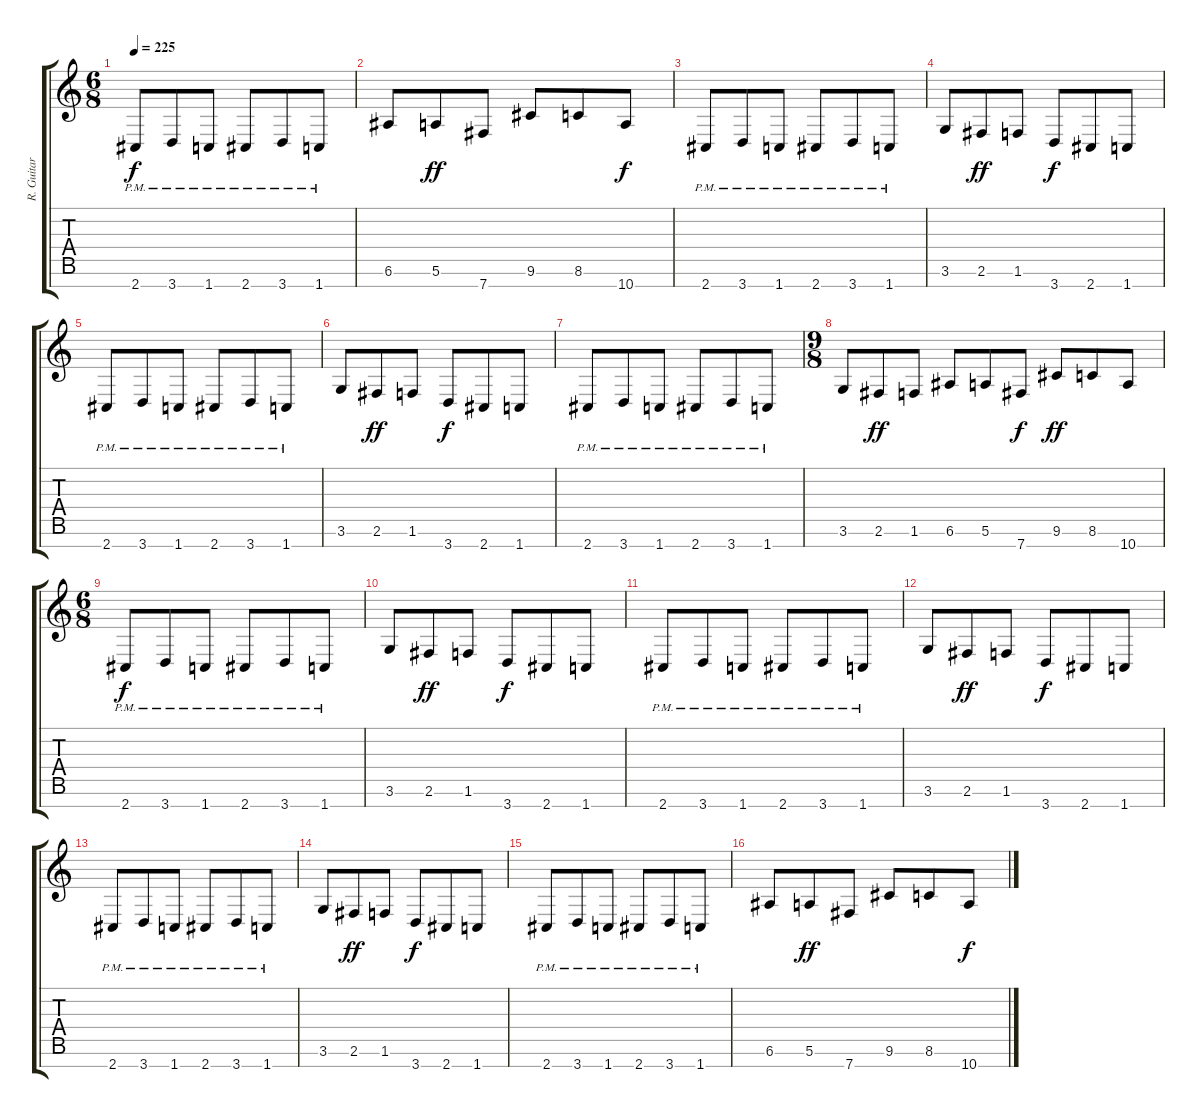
\track ("R. Guitar 1" "R. Guitar ") {instrument distortionguitar}
\staff {score tabs}
\tuning (E4 B3 G3 D3 A2 E2 B1) {hide}
\ts (6 8)
\tempo 225
\clef g2
\ks c
2.7{pm}.8{dy f} 3.7{pm}.8 1.7{pm}.8 2.7{pm}.8 3.7{pm}.8 1.7{pm}.8 |
6.6.8 5.6.8{dy ff} 7.7.8 9.6.8 8.6.8 10.7.8{dy f} |
2.7{pm}.8 3.7{pm}.8 1.7{pm}.8 2.7{pm}.8 3.7{pm}.8 1.7{pm}.8 |
3.6.8 2.6.8{dy ff} 1.6.8 3.7.8{dy f} 2.7.8 1.7.8 |
2.7{pm}.8 3.7{pm}.8 1.7{pm}.8 2.7{pm}.8 3.7{pm}.8 1.7{pm}.8 |
3.6.8 2.6.8{dy ff} 1.6.8 3.7.8{dy f} 2.7.8 1.7.8 |
2.7{pm}.8 3.7{pm}.8 1.7{pm}.8 2.7{pm}.8 3.7{pm}.8 1.7{pm}.8 |
\ts (9 8)
3.6.8 2.6.8{dy ff} 1.6.8 6.6.8 5.6.8 7.7.8{dy f} 9.6.8{dy ff} 8.6.8 10.7.8 |
\ts (6 8)
2.7{pm}.8{dy f} 3.7{pm}.8 1.7{pm}.8 2.7{pm}.8 3.7{pm}.8 1.7{pm}.8 |
3.6.8 2.6.8{dy ff} 1.6.8 3.7.8{dy f} 2.7.8 1.7.8 |
2.7{pm}.8 3.7{pm}.8 1.7{pm}.8 2.7{pm}.8 3.7{pm}.8 1.7{pm}.8 |
3.6.8 2.6.8{dy ff} 1.6.8 3.7.8{dy f} 2.7.8 1.7.8 |
2.7{pm}.8 3.7{pm}.8 1.7{pm}.8 2.7{pm}.8 3.7{pm}.8 1.7{pm}.8 |
3.6.8 2.6.8{dy ff} 1.6.8 3.7.8{dy f} 2.7.8 1.7.8 |
2.7{pm}.8 3.7{pm}.8 1.7{pm}.8 2.7{pm}.8 3.7{pm}.8 1.7{pm}.8 |
6.6.8 5.6.8{dy ff} 7.7.8 9.6.8 8.6.8 10.7.8{dy f}
